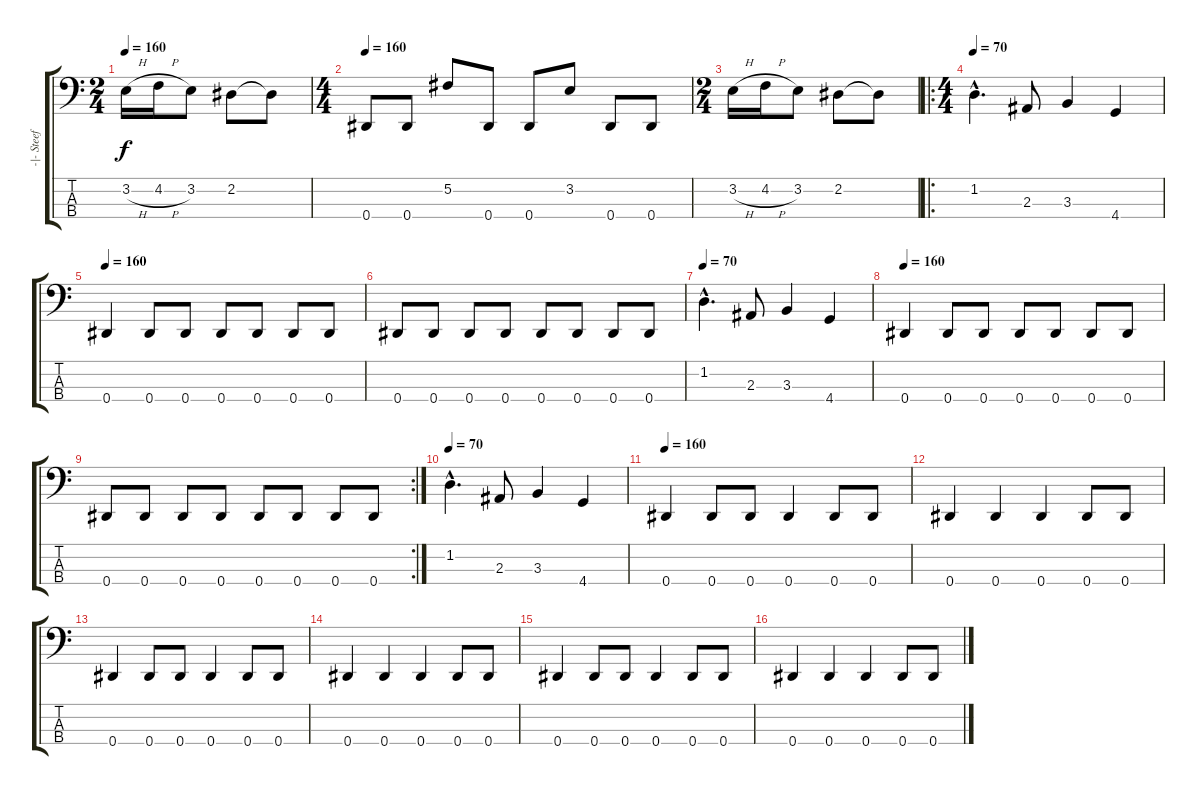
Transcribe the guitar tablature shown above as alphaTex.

\track ("-|- Steef -|-" "-|- Steef ") {instrument electricbasspick}
\staff {score tabs}
\tuning (Gb2 Db2 Ab1 Eb1) {hide}
\ts (2 4)
\tempo 160
\clef f4
\ks c
3.2{h}.16{dy f} 4.2{h}.16 3.2.8 2.2.8 2.2{t}.8 |
\ts (4 4)
\tempo 160
0.4.8 0.4.8 5.2.8 0.4.8 0.4.8 3.2.8 0.4.8 0.4.8 |
\ts (2 4)
3.2{h}.16 4.2{h}.16 3.2.8 2.2.8 2.2{t}.8 |
\ro
\ts (4 4)
\tempo 70
1.2{hac}.4{d} 2.3.8 3.3.4 4.4.4 |
\tempo 160
0.4.4 0.4.8 0.4.8 0.4.8 0.4.8 0.4.8 0.4.8 |
0.4.8 0.4.8 0.4.8 0.4.8 0.4.8 0.4.8 0.4.8 0.4.8 |
\tempo 70
1.2{hac}.4{d} 2.3.8 3.3.4 4.4.4 |
\tempo 160
0.4.4 0.4.8 0.4.8 0.4.8 0.4.8 0.4.8 0.4.8 |
\rc 2
0.4.8 0.4.8 0.4.8 0.4.8 0.4.8 0.4.8 0.4.8 0.4.8 |
\tempo 70
1.2{hac}.4{d} 2.3.8 3.3.4 4.4.4 |
\tempo 160
0.4.4 0.4.8 0.4.8 0.4.4 0.4.8 0.4.8 |
0.4.4 0.4.4 0.4.4 0.4.8 0.4.8 |
0.4.4 0.4.8 0.4.8 0.4.4 0.4.8 0.4.8 |
0.4.4 0.4.4 0.4.4 0.4.8 0.4.8 |
0.4.4 0.4.8 0.4.8 0.4.4 0.4.8 0.4.8 |
0.4.4 0.4.4 0.4.4 0.4.8 0.4.8
